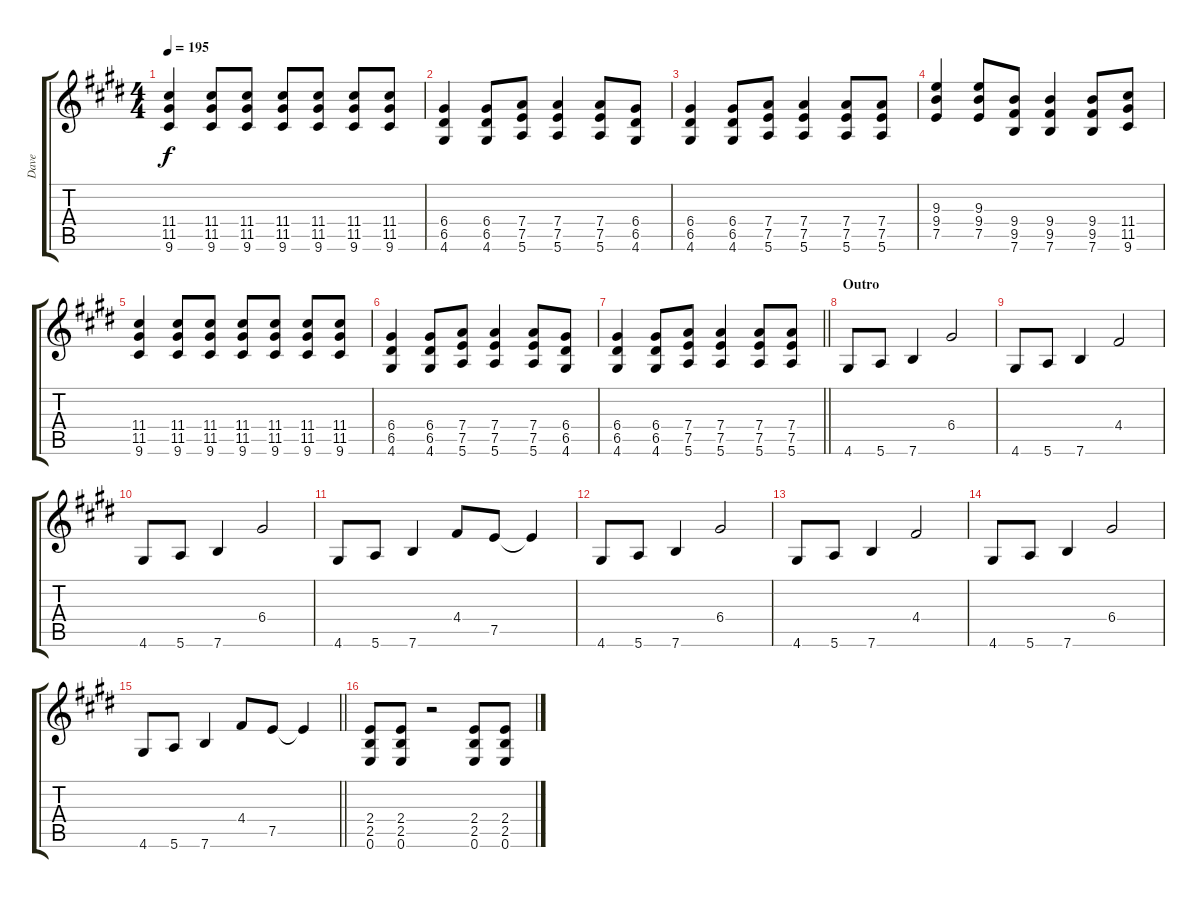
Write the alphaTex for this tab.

\track ("Dave" "Dave") {instrument distortionguitar}
\staff {score tabs}
\tuning (E4 B3 G3 D3 A2 E2) {hide}
\ts (4 4)
\tempo 195
\clef g2
\ks e
(11.4 11.5 9.6).4{dy f} (11.4 11.5 9.6).8 (11.4 11.5 9.6).8 (11.4 11.5 9.6).8 (11.4 11.5 9.6).8 (11.4 11.5 9.6).8 (11.4 11.5 9.6).8 |
(6.4 6.5 4.6).4 (6.4 6.5 4.6).8 (7.4 7.5 5.6).8 (7.4 7.5 5.6).4 (7.4 7.5 5.6).8 (6.4 6.5 4.6).8 |
(6.4 6.5 4.6).4 (6.4 6.5 4.6).8 (7.4 7.5 5.6).8 (7.4 7.5 5.6).4 (7.4 7.5 5.6).8 (7.4 7.5 5.6).8 |
(9.3 9.4 7.5).4 (9.3 9.4 7.5).8 (9.4 9.5 7.6).8 (9.4 9.5 7.6).4 (9.4 9.5 7.6).8 (11.4 11.5 9.6).8 |
(11.4 11.5 9.6).4 (11.4 11.5 9.6).8 (11.4 11.5 9.6).8 (11.4 11.5 9.6).8 (11.4 11.5 9.6).8 (11.4 11.5 9.6).8 (11.4 11.5 9.6).8 |
(6.4 6.5 4.6).4 (6.4 6.5 4.6).8 (7.4 7.5 5.6).8 (7.4 7.5 5.6).4 (7.4 7.5 5.6).8 (6.4 6.5 4.6).8 |
\barLineRight lightlight
(6.4 6.5 4.6).4 (6.4 6.5 4.6).8 (7.4 7.5 5.6).8 (7.4 7.5 5.6).4 (7.4 7.5 5.6).8 (7.4 7.5 5.6).8 |
\section ("" "Outro")
4.6.8 5.6.8 7.6.4 6.4.2 |
4.6.8 5.6.8 7.6.4 4.4.2 |
4.6.8 5.6.8 7.6.4 6.4.2 |
4.6.8 5.6.8 7.6.4 4.4.8 7.5.8 7.5{t}.4 |
4.6.8 5.6.8 7.6.4 6.4.2 |
4.6.8 5.6.8 7.6.4 4.4.2 |
4.6.8 5.6.8 7.6.4 6.4.2 |
\barLineRight lightlight
4.6.8 5.6.8 7.6.4 4.4.8 7.5.8 7.5{t}.4 |
(2.4 2.5 0.6).8 (2.4 2.5 0.6).8 r.2 (2.4 2.5 0.6).8 (2.4 2.5 0.6).8
